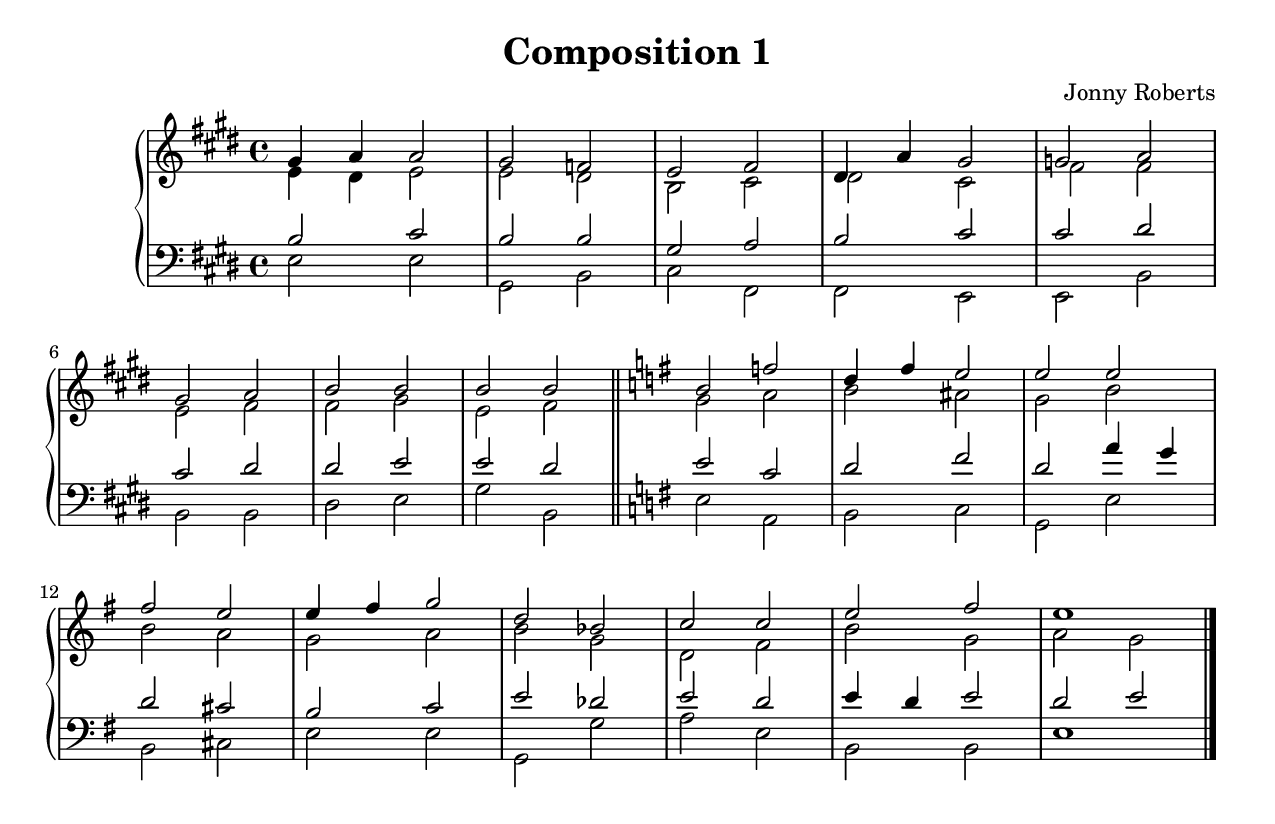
\version "2.16.0"
\include "english.ly"

%{
    Comments
%}


#(set-default-paper-size "letter" )
% #(set-global-staff-size 24)

\paper {
    #(set-paper-size "letter")
    ragged-last-bottom = ##t
}

piu = \markup { \italic "piu mosso" }
rit = \markup { \italic rit. }
mpmf = \markup { \italic mp-mf  }

prefix = {
  \time 4/4
  \key e \major
  %% \set Score.markFormatter = #format-mark-box-barnumbers
  %% \override Score.BarNumber #'self-alignment-X = #0
  %% \override Score.BarNumber #'self-alignment-Y = #1
  %% \set Score.skipBars = ##t
  %% \override MultiMeasureRest #'expand-limit = #1
  %% \override Staff.TimeSignature #'style = #'()
}

\parallelMusic #'( righttop rightbot lefttop leftbot ) {
    \prefix \clef treble gs4 a4 a2 |
    \prefix \clef treble e4 ds4 e2 |
    \prefix \clef bass b2 cs2 |
    \prefix \clef bass e2 e2 |

    gs2 f2 |
    e2 ds2 |
    b2 b2 |
    gs,2 b2 |

    e fs |
    b cs |
    gs a |
    cs fs, |

    ds4 a'4 gs2 |
    ds2 cs2 |
    b2 cs2 |
    fs2 e2 |

    g2 a2 |
    fs2 fs2 |
    cs2 ds2 |
    e2 b'2 |

    gs2 a2 |
    e2 fs2 |
    cs2 ds2 |
    b2 b2 |

    %% Line 2

    b2 b2 |
    fs2 gs2 |
    ds2 e2 |
    ds2 e2 |

    b2 b2 \bar "||" |
    e2 fs2 \bar "||" |
    e2 ds2 \bar "||" |
    gs2 b,2 \bar "||" |

    \key e \minor b2 f'2 |
    \key e \minor g2 a2 |
    \key e \minor e2 c2 |
    \key e \minor e2 a,2 |

    d4 fs4 e2 |
    b2 as2 |
    d2 fs2 |
    b2 c2 |

    e2 e2 |
    g2 b2 |
    d2 a'4 g4 |
    g2 e'2 |

    %% Line 3

    fs2 e2 |
    b2 a2 |
    d2 cs2 |
    b2 cs2 |

    e4 fs4 g2 |
    g2 a2 |
    b2 c2 |
    e2 e2 |

    d2 bf2 |
    b2 g2 |
    e2 df2 |
    g,2 g'2 |

    c2 c2 |
    d2 fs2 |
    e2 d2 |
    a2 e2 |

    e2 fs2 |
    b2 g2 |
    e4 d4 e2 |
    b2 b2 |
    
    e1 \bar "|." |
    a2 g2 \bar "|." |
    d2 e2 \bar "|." |
    e1 \bar "|." |
}






\header {
    title = "Composition 1"
    composer = "Jonny Roberts"
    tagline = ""
}


%
% Define the things that print.
%

\score {
  \new PianoStaff <<
    \new Staff = "upper" \transpose a a  << \relative c'' \righttop \\ \relative c' \rightbot >>
    \new Staff = "lower" \transpose a a  << \relative c' \lefttop \\ \relative c \leftbot >>
  >>
  \layout { 
    \context {
      \Score
      \override SpacingSpanner
          #'base-shortest-duration = #(ly:make-moment 1 16)
    }
  }
  \midi {}
}

